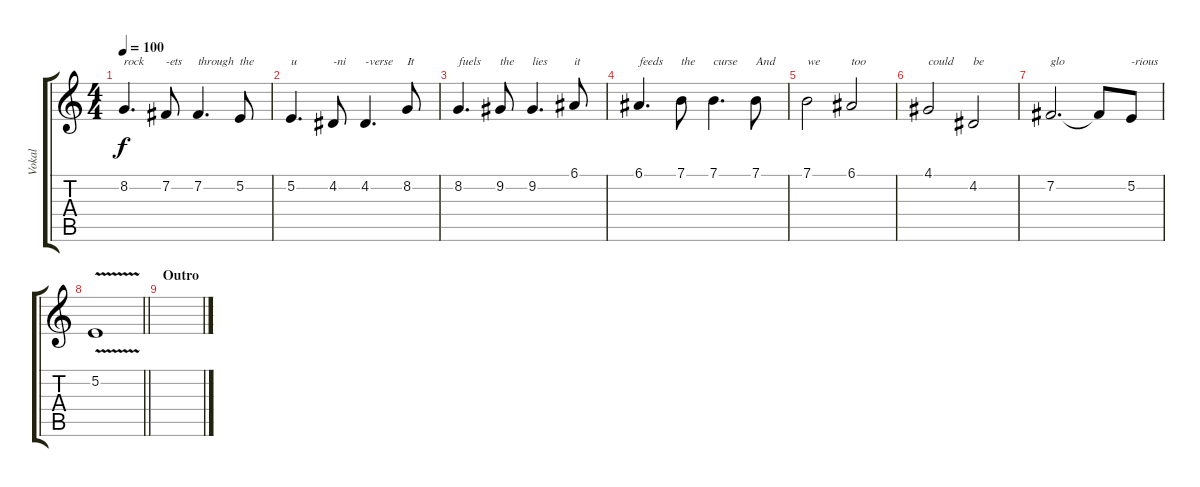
\track ("Vokal" "Vokal") {instrument synthvoice}
\staff {score tabs}
\tuning (E4 B3 G3 D3 A2 E2) {hide}
\ts (4 4)
\tempo 100
\clef g2
\ks c
8.2.4{d txt "rock" dy f} 7.2.8{txt "-ets"} 7.2.4{d txt "through"} 5.2.8{txt "the"} |
5.2.4{d txt "u"} 4.2.8{txt "-ni"} 4.2.4{d txt "-verse"} 8.2.8{txt "It"} |
8.2.4{d txt "fuels"} 9.2.8{txt "the"} 9.2.4{d txt "lies"} 6.1.8{txt "it"} |
6.1.4{d txt "feeds"} 7.1.8{txt "the"} 7.1.4{d txt "curse"} 7.1.8{txt "And"} |
7.1.2{txt "we"} 6.1.2{txt "too"} |
4.1.2{txt "could"} 4.2.2{txt "be"} |
7.2.2{d txt "glo"} 7.2{t}.8 5.2.8{txt "-rious"} |
\barLineRight lightlight
5.2{v}.1 |
\section ("" "Outro")
